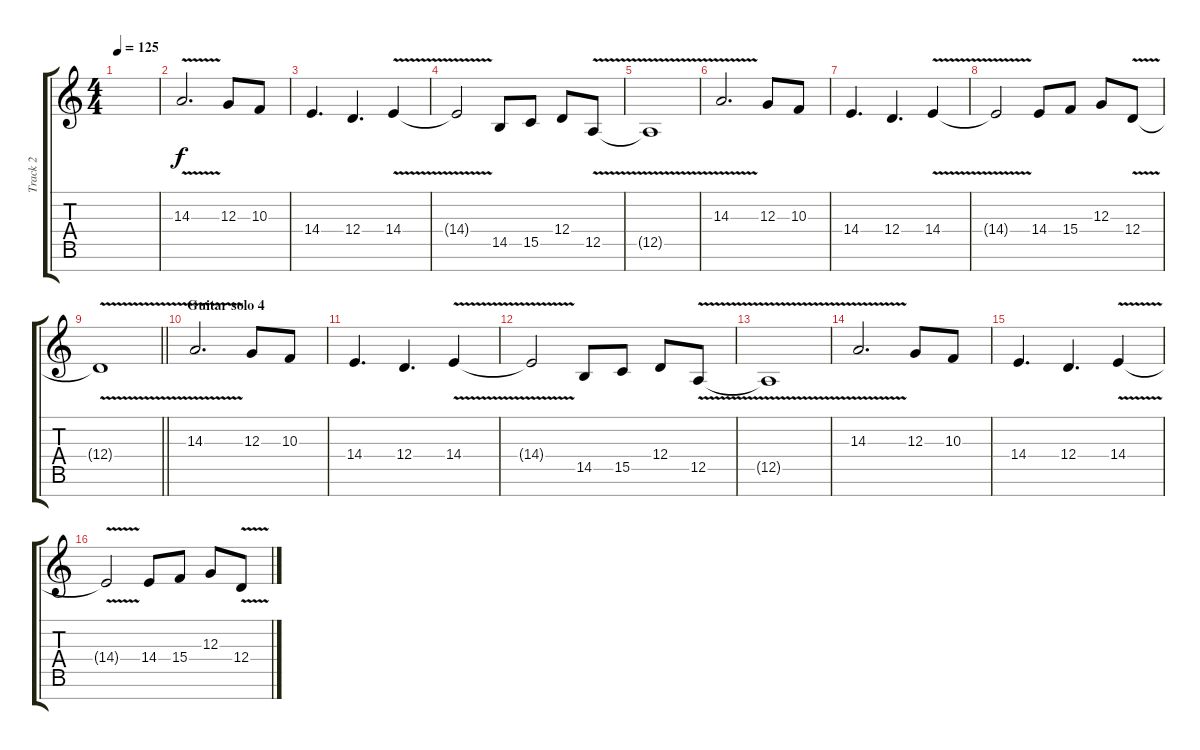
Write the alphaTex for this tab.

\track ("Track 2" "Track 2") {instrument lead1square}
\staff {score tabs}
\tuning (E4 B3 G3 D3 A2 E2 B1) {hide}
\ts (4 4)
\tempo 125
\clef g2
\ks c
|
14.3{v}.2{d} 12.3.8 10.3.8 |
14.4.4{d} 12.4.4{d} 14.4{v}.4 |
14.4{t}.2 14.5.8 15.5.8 12.4.8 12.5{v}.8 |
12.5{t}.1 |
14.3{v}.2{d} 12.3.8 10.3.8 |
14.4.4{d} 12.4.4{d} 14.4{v}.4 |
14.4{t}.2 14.4.8 15.4.8 12.3.8 12.4{v}.8 |
\barLineRight lightlight
12.4{t}.1 |
\section ("" "Guitar solo 4")
14.3{v}.2{d} 12.3.8 10.3.8 |
14.4.4{d} 12.4.4{d} 14.4{v}.4 |
14.4{t}.2 14.5.8 15.5.8 12.4.8 12.5{v}.8 |
12.5{t}.1 |
14.3{v}.2{d} 12.3.8 10.3.8 |
14.4.4{d} 12.4.4{d} 14.4{v}.4 |
14.4{t}.2 14.4.8 15.4.8 12.3.8 12.4{v}.8
